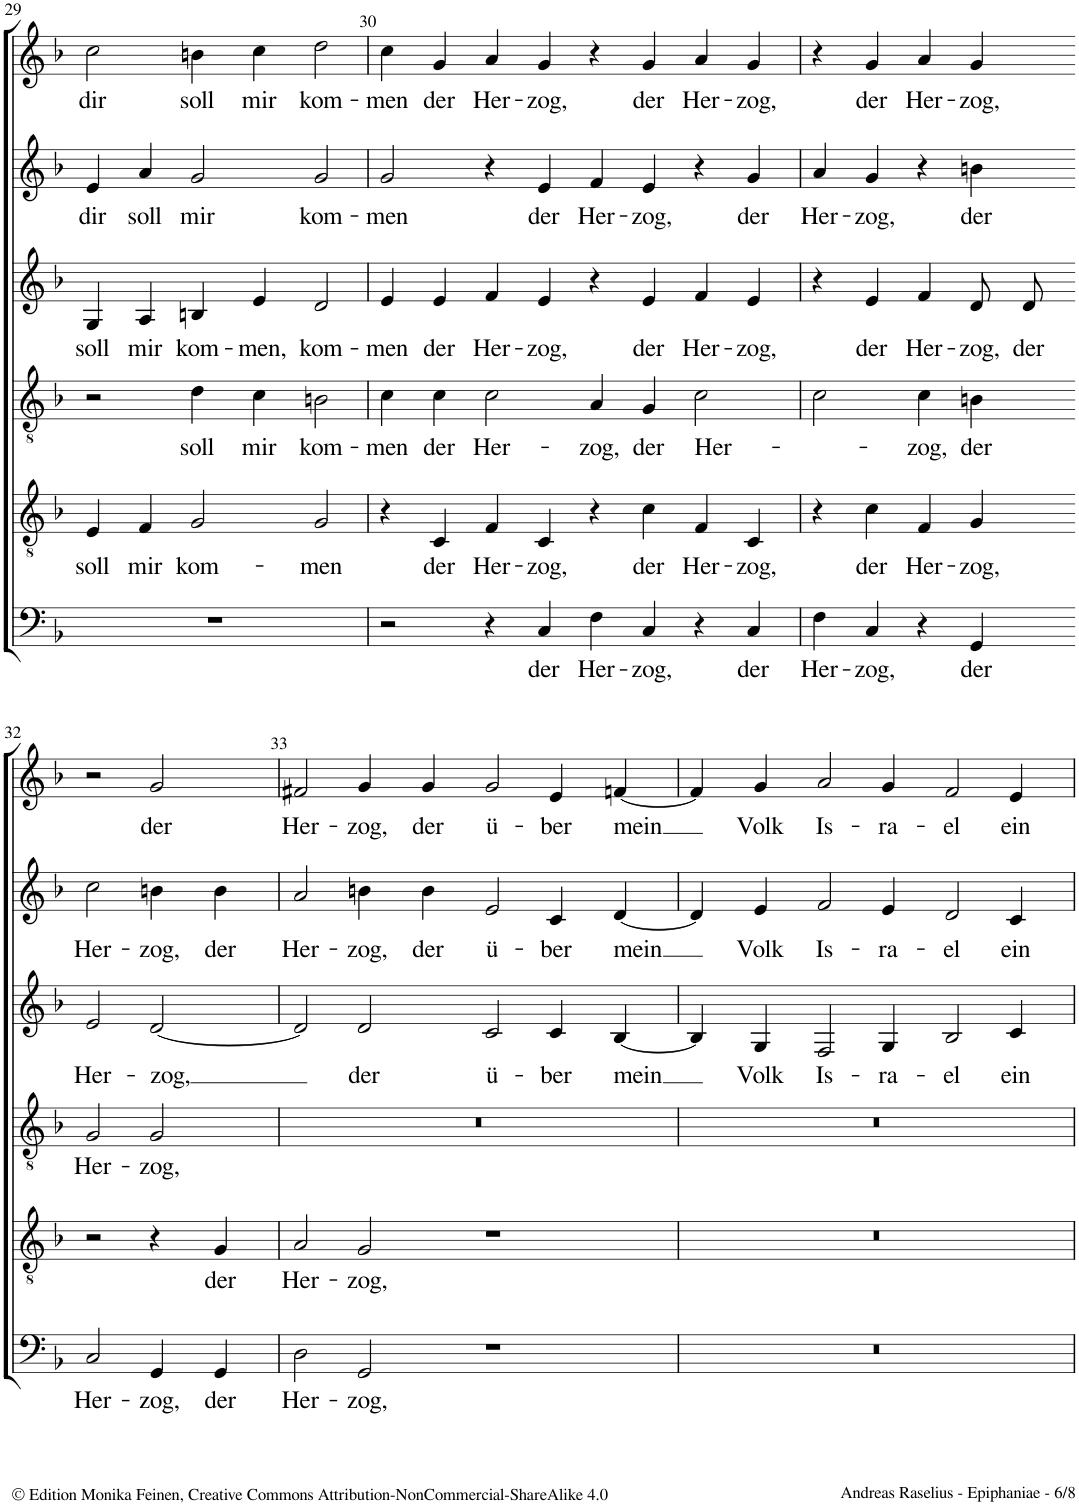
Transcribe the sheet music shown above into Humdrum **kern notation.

**kern	**text	**kern	**text	**kern	**text	**kern	**text	**kern	**text	**kern	**text
*part6	*part6	*part5	*part5	*part4	*part4	*part3	*part3	*part2	*part2	*part1	*part1
*staff6	*staff6	*staff5	*staff5	*staff4	*staff4	*staff3	*staff3	*staff2	*staff2	*staff1	*staff1
*I"Bassus	*	*I"Tenor	*	*I"Quintus	*	*I"Altus	*	*I"Sextus	*	*I"Cantus	*
!!LO:PB:g=z
*clefF4	*	*clefGv2	*	*clefGv2	*	*clefG2	*	*clefG2	*	*clefG2	*
*k[b-]	*	*k[b-]	*	*k[b-]	*	*k[b-]	*	*k[b-]	*	*k[b-]	*
*M4/2	*	*M4/2	*	*M4/2	*	*M4/2	*	*M4/2	*	*M4/2	*
*met(c)	*	*met(c)	*	*met(c)	*	*met(c)	*	*met(c)	*	*met(c)	*
=29	=29	=29	=29	=29	=29	=29	=29	=29	=29	=29	=29
!	!	!	!LO:LY:b	!	!	!	!LO:LY:b	!	!LO:LY:b	!	!LO:LY:b
0r	.	4E/	soll	2r	.	4G/	soll	4e/	dir	2cc\	dir
!	!	!	!LO:LY:b	!	!	!	!LO:LY:b	!	!LO:LY:b	!	!
.	.	4F/	mir	.	.	4A/	mir	4a/	soll	.	.
!	!	!	!LO:LY:b	!	!LO:LY:b	!	!LO:LY:b	!	!LO:LY:b	!	!LO:LY:b
.	.	2G/	kom-	4d\	soll	4Bn/	kom-	2g/	mir	4bn\	soll
!	!	!	!	!	!LO:LY:b	!	!LO:LY:b	!	!	!	!LO:LY:b
.	.	.	.	4c\	mir	4e/	-men,	.	.	4cc\	mir
!	!	!	!LO:LY:b	!	!LO:LY:b	!	!LO:LY:b	!	!LO:LY:b	!	!LO:LY:b
.	.	2G/	-men	2Bn\	kom-	2d/	kom-	2g/	kom-	2dd\	kom-
.	.	2ryy	.	2ryy	.	2ryy	.	2ryy	.	2ryy	.
=30	=30	=30	=30	=30	=30	=30	=30	=30	=30	=30	=30
!	!	!	!	!	!LO:LY:b	!	!LO:LY:b	!	!LO:LY:b	!	!LO:LY:b
2r	.	4r	.	4c\	men	4e/	men	2g/	men	4cc\	men
!	!	!	!LO:LY:b	!	!LO:LY:b	!	!LO:LY:b	!	!	!	!LO:LY:b
.	.	4C/	der	4c\	der	4e/	der	.	.	4g/	der
!	!	!	!LO:LY:b	!	!LO:LY:b	!	!LO:LY:b	!	!	!	!LO:LY:b
4r	.	4F/	Her-	2c\	Her-	4f/	Her-	4r	.	4a/	Her-
!	!LO:LY:b	!	!LO:LY:b	!	!	!	!LO:LY:b	!	!LO:LY:b	!	!LO:LY:b
4C/	der	4C/	-zog,	.	.	4e/	-zog,	4e/	der	4g/	-zog,
!	!LO:LY:b	!	!	!	!LO:LY:b	!	!	!	!LO:LY:b	!	!
4F\	Her-	4r	.	4A/	-zog,	4r	.	4f/	Her-	4r	.
!	!LO:LY:b	!	!LO:LY:b	!	!LO:LY:b	!	!LO:LY:b	!	!LO:LY:b	!	!LO:LY:b
4C/	-zog,	4c\	der	4G/	der	4e/	der	4e/	-zog,	4g/	der
!	!	!	!LO:LY:b	!	!LO:LY:b	!	!LO:LY:b	!	!	!	!LO:LY:b
4r	.	4F/	Her-	2c\	Her-	4f/	Her-	4r	.	4a/	Her-
!	!LO:LY:b	!	!LO:LY:b	!	!	!	!LO:LY:b	!	!LO:LY:b	!	!LO:LY:b
4C/	der	4C/	-zog,	.	.	4e/	-zog,	4g/	der	4g/	-zog,
=31	=31	=31	=31	=31	=31	=31	=31	=31	=31	=31	=31
!	!LO:LY:b	!	!	!	!	!	!	!	!LO:LY:b	!	!
4F\	Her-	4r	.	2c\	.	4r	.	4a/	Her-	4r	.
!	!LO:LY:b	!	!LO:LY:b	!	!	!	!LO:LY:b	!	!LO:LY:b	!	!LO:LY:b
4C/	-zog,	4c\	der	.	.	4e/	der	4g/	-zog,	4g/	der
!	!	!	!LO:LY:b	!	!LO:LY:b	!	!LO:LY:b	!	!	!	!LO:LY:b
4r	.	4F/	Her-	4c\	-zog,	4f/	Her-	4r	.	4a/	Her-
!	!LO:LY:b	!	!LO:LY:b	!	!LO:LY:b	!	!LO:LY:b	!	!LO:LY:b	!	!LO:LY:b
4GG/	der	4G/	-zog,	4Bn\	der	8d/L	-zog,	4bn\	der	4g/	-zog,
!	!	!	!	!	!	!	!LO:LY:b	!	!	!	!
.	.	.	.	.	.	8d/J	der	.	.	.	.
!!LO:LB:g=z
=32-	=32-	=32-	=32-	=32-	=32-	=32-	=32-	=32-	=32-	=32-	=32-
!	!LO:LY:b	!	!	!	!LO:LY:b	!	!LO:LY:b	!	!LO:LY:b	!	!
2C/	Her-	2r	.	2G/	Her-	2e/	Her-	2cc\	Her-	2r	.
!	!LO:LY:b	!	!	!	!LO:LY:b	!	!LO:LY:b	!	!LO:LY:b	!	!LO:LY:b
4GG/	-zog,	4r	.	2G/	-zog,	[2d/	-zog,	4bn\	-zog,	2g/	der
!	!LO:LY:b	!	!LO:LY:b	!	!	!	!	!	!LO:LY:b	!	!
4GG/	der	4G/	der	.	.	.	.	4b\	der	.	.
=33	=33	=33	=33	=33	=33	=33	=33	=33	=33	=33	=33
!	!LO:LY:b	!	!LO:LY:b	!	!	!	!	!	!LO:LY:b	!	!LO:LY:b
2D\	Her-	2A/	Her-	0r	.	2d/]	.	2a/	Her-	2f#X/	Her-
!	!LO:LY:b	!	!LO:LY:b	!	!	!	!LO:LY:b	!	!LO:LY:b	!	!LO:LY:b
2GG/	-zog,	2G/	-zog,	.	.	2d/	der	4bn\	-zog,	4g/	-zog,
!	!	!	!	!	!	!	!	!	!LO:LY:b	!	!LO:LY:b
.	.	.	.	.	.	.	.	4b\	der	4g/	der
!	!	!	!	!	!	!	!LO:LY:b	!	!LO:LY:b	!	!LO:LY:b
1r	.	1r	.	.	.	2c/	ü-	2e/	ü-	2g/	ü-
!	!	!	!	!	!	!	!LO:LY:b	!	!LO:LY:b	!	!LO:LY:b
.	.	.	.	.	.	4c/	-ber	4c/	-ber	4e/	-ber
!	!	!	!	!	!	!	!LO:LY:b	!	!LO:LY:b	!	!LO:LY:b
.	.	.	.	.	.	[4B-/	mein	[4d/	mein	[4fn/	mein
=34	=34	=34	=34	=34	=34	=34	=34	=34	=34	=34	=34
0r	.	0r	.	0r	.	4B-/]	.	4d/]	.	4f/]	.
!	!	!	!	!	!	!	!LO:LY:b	!	!LO:LY:b	!	!LO:LY:b
.	.	.	.	.	.	4G/	Volk	4e/	Volk	4g/	Volk
!	!	!	!	!	!	!	!LO:LY:b	!	!LO:LY:b	!	!LO:LY:b
.	.	.	.	.	.	2F/	Is-	2f/	Is-	2a/	Is-
!	!	!	!	!	!	!	!LO:LY:b	!	!LO:LY:b	!	!LO:LY:b
.	.	.	.	.	.	4G/	-ra-	4e/	-ra-	4g/	-ra-
!	!	!	!	!	!	!	!LO:LY:b	!	!LO:LY:b	!	!LO:LY:b
.	.	.	.	.	.	2B-/	-el	2d/	-el	2f/	-el
!	!	!	!	!	!	!	!LO:LY:b	!	!LO:LY:b	!	!LO:LY:b
.	.	.	.	.	.	4c/	ein	4c/	ein	4e/	ein
=	=	=	=	=	=	=	=	=	=	=	=
*-	*-	*-	*-	*-	*-	*-	*-	*-	*-	*-	*-
